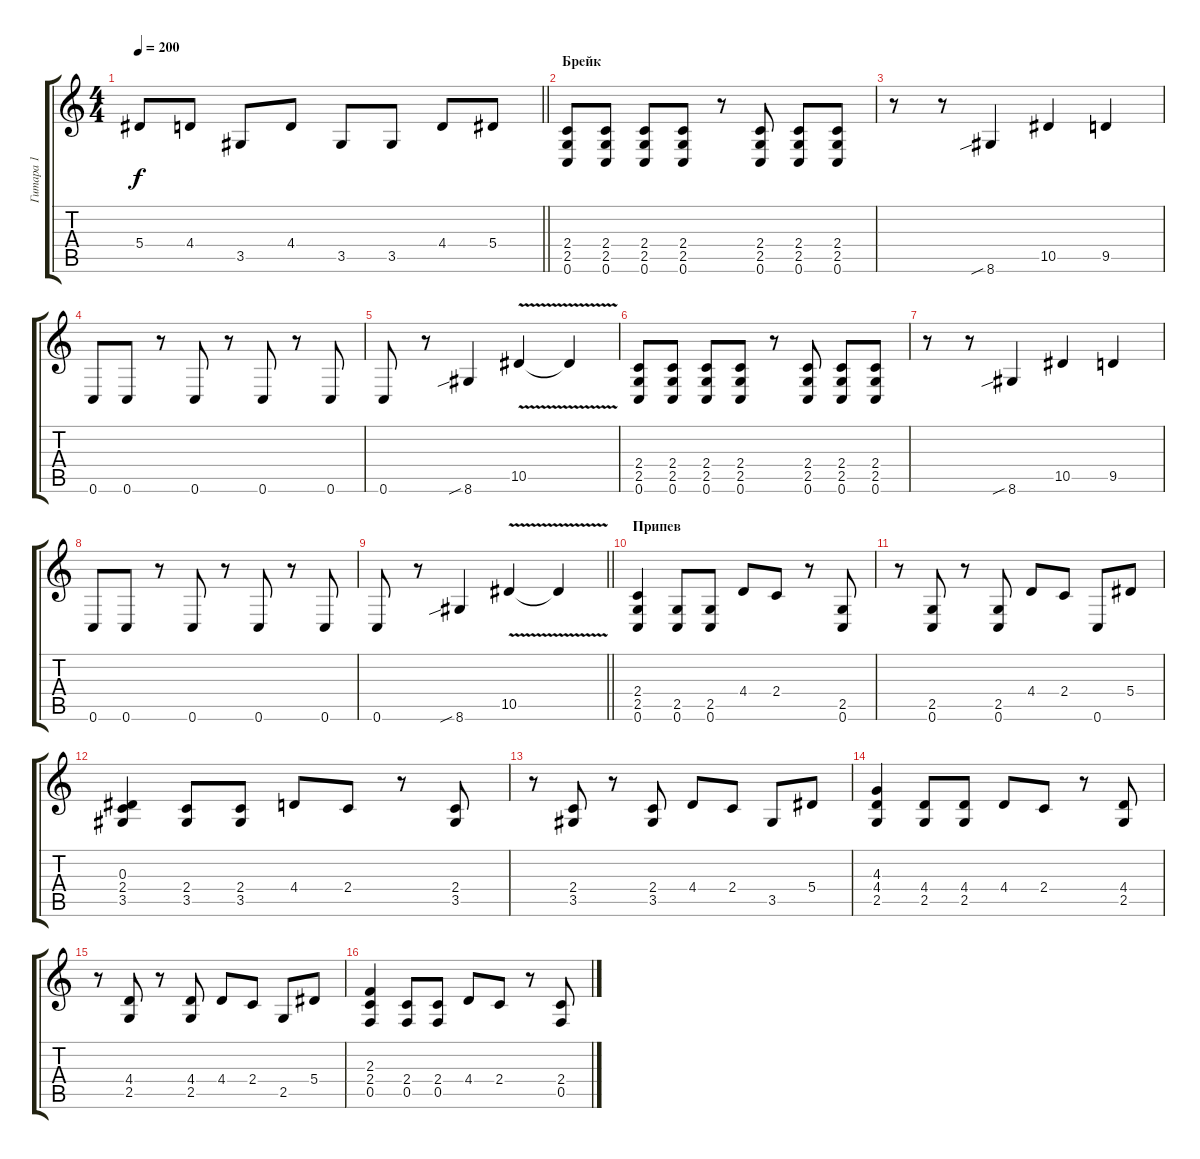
\track ("Гитара 1" "Гитара 1") {instrument distortionguitar}
\staff {score tabs}
\tuning (C4 G3 Eb3 Bb2 F2 C2) {hide}
\ts (4 4)
\tempo 200
\clef g2
\barLineRight lightlight
\ks c
5.4.8{dy f} 4.4.8 3.5.8 4.4.8 3.5.8 3.5.8 4.4.8 5.4.8 |
\section ("" "Брейк")
(2.4 2.5 0.6).8 (2.4 2.5 0.6).8 (2.4 2.5 0.6).8 (2.4 2.5 0.6).8 r.8 (2.4 2.5 0.6).8 (2.4 2.5 0.6).8 (2.4 2.5 0.6).8 |
r.8 r.8 8.6{sib}.4 10.5.4 9.5.4 |
0.6.8 0.6.8 r.8 0.6.8 r.8 0.6.8 r.8 0.6.8 |
0.6.8 r.8 8.6{sib}.4 10.5{v}.4 10.5{t}.4 |
(2.4 2.5 0.6).8 (2.4 2.5 0.6).8 (2.4 2.5 0.6).8 (2.4 2.5 0.6).8 r.8 (2.4 2.5 0.6).8 (2.4 2.5 0.6).8 (2.4 2.5 0.6).8 |
r.8 r.8 8.6{sib}.4 10.5.4 9.5.4 |
0.6.8 0.6.8 r.8 0.6.8 r.8 0.6.8 r.8 0.6.8 |
\barLineRight lightlight
0.6.8 r.8 8.6{sib}.4 10.5{v}.4 10.5{t}.4 |
\section ("" "Припев")
(2.4 2.5 0.6).4 (2.5 0.6).8 (2.5 0.6).8 4.4.8 2.4.8 r.8 (2.5 0.6).8 |
r.8 (2.5 0.6).8 r.8 (2.5 0.6).8 4.4.8 2.4.8 0.6.8 5.4.8 |
(0.3 2.4 3.5).4 (2.4 3.5).8 (2.4 3.5).8 4.4.8 2.4.8 r.8 (2.4 3.5).8 |
r.8 (2.4 3.5).8 r.8 (2.4 3.5).8 4.4.8 2.4.8 3.5.8 5.4.8 |
(4.3 4.4 2.5).4 (4.4 2.5).8 (4.4 2.5).8 4.4.8 2.4.8 r.8 (4.4 2.5).8 |
r.8 (4.4 2.5).8 r.8 (4.4 2.5).8 4.4.8 2.4.8 2.5.8 5.4.8 |
(2.3 2.4 0.5).4 (2.4 0.5).8 (2.4 0.5).8 4.4.8 2.4.8 r.8 (2.4 0.5).8
